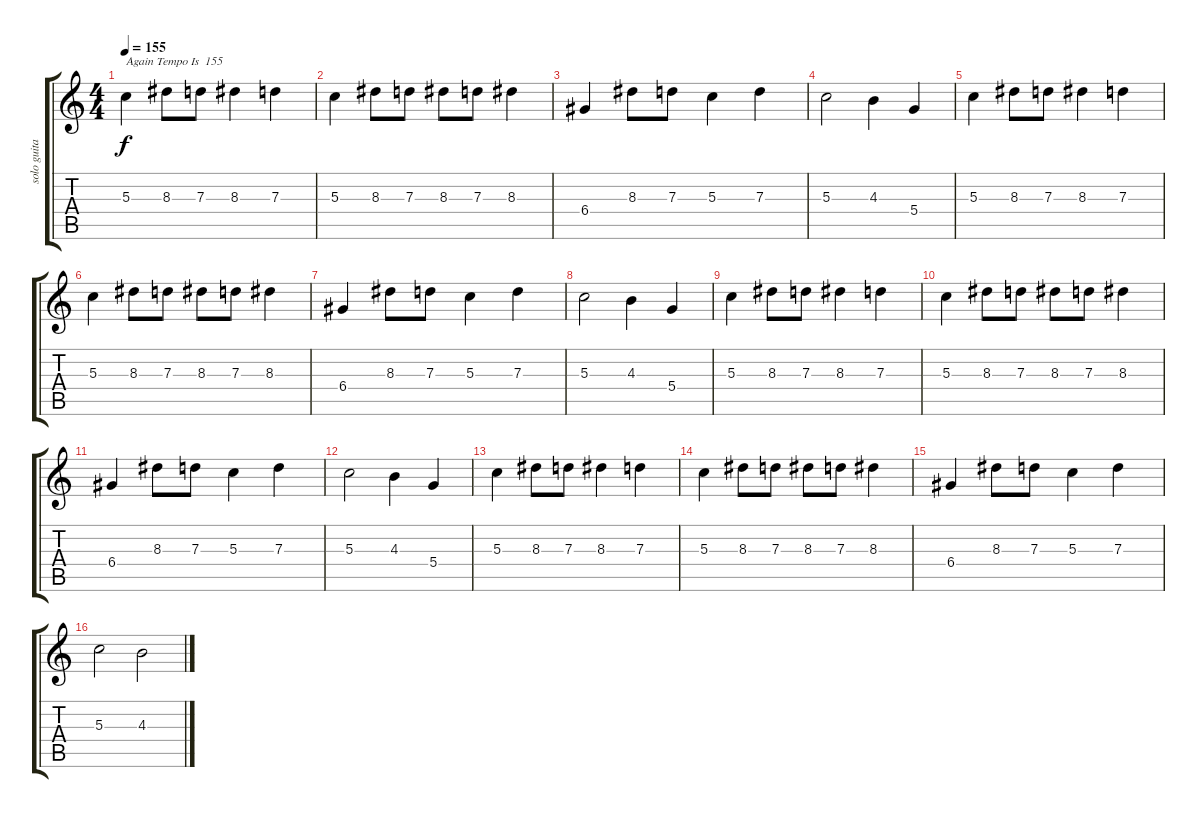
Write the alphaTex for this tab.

\track ("solo guitar" "solo guita") {instrument distortionguitar}
\staff {score tabs}
\tuning (E4 B3 G3 D3 A2 E2) {hide}
\ts (4 4)
\tempo 155
\clef g2
\ks c
5.3.4{txt "Again Tempo Is  155" dy f} 8.3.8 7.3.8 8.3.4 7.3.4 |
5.3.4 8.3.8 7.3.8 8.3.8 7.3.8 8.3.4 |
6.4.4 8.3.8 7.3.8 5.3.4 7.3.4 |
5.3.2 4.3.4 5.4.4 |
5.3.4 8.3.8 7.3.8 8.3.4 7.3.4 |
5.3.4 8.3.8 7.3.8 8.3.8 7.3.8 8.3.4 |
6.4.4 8.3.8 7.3.8 5.3.4 7.3.4 |
5.3.2 4.3.4 5.4.4 |
5.3.4 8.3.8 7.3.8 8.3.4 7.3.4 |
5.3.4 8.3.8 7.3.8 8.3.8 7.3.8 8.3.4 |
6.4.4 8.3.8 7.3.8 5.3.4 7.3.4 |
5.3.2 4.3.4 5.4.4 |
5.3.4 8.3.8 7.3.8 8.3.4 7.3.4 |
5.3.4 8.3.8 7.3.8 8.3.8 7.3.8 8.3.4 |
6.4.4 8.3.8 7.3.8 5.3.4 7.3.4 |
5.3.2 4.3.2
